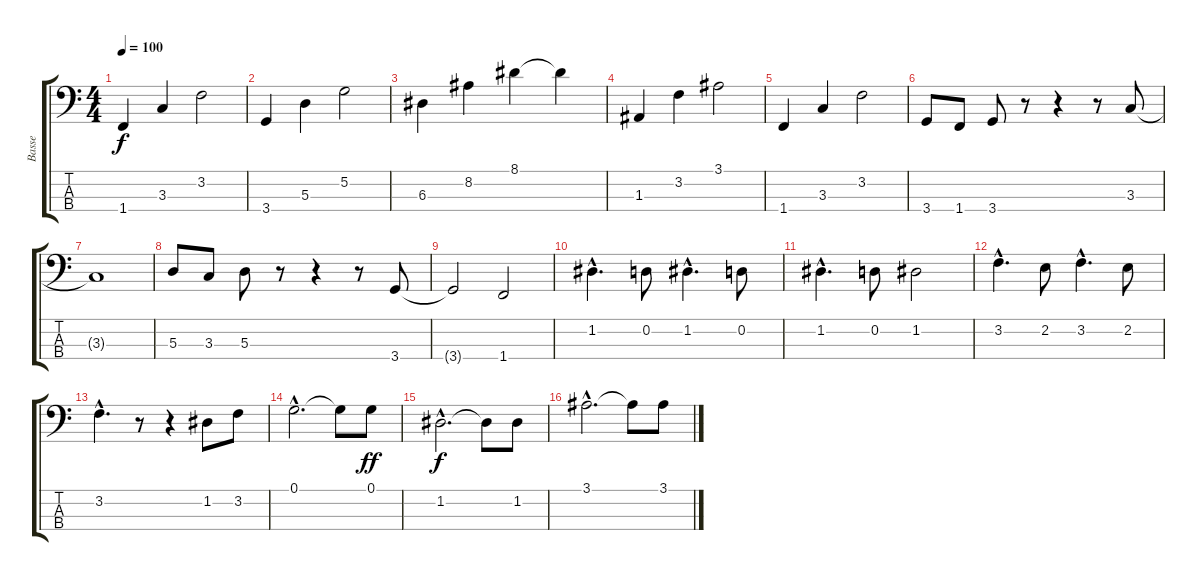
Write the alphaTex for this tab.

\track ("Basse" "Basse") {instrument electricbassfinger}
\staff {score tabs}
\tuning (G2 D2 A1 E1) {hide}
\ts (4 4)
\tempo 100
\clef f4
\ks c
1.4.4{dy f} 3.3.4 3.2.2 |
3.4.4 5.3.4 5.2.2 |
6.3.4 8.2.4 8.1.4 8.1{t}.4 |
1.3.4 3.2.4 3.1.2 |
1.4.4 3.3.4 3.2.2 |
3.4.8 1.4.8 3.4.8 r.8 r.4 r.8 3.3.8 |
3.3{t}.1 |
5.3.8 3.3.8 5.3.8 r.8 r.4 r.8 3.4.8 |
3.4{t}.2 1.4.2 |
1.2{hac}.4{d} 0.2.8 1.2{hac}.4{d} 0.2.8 |
1.2{hac}.4{d} 0.2.8 1.2.2 |
3.2{hac}.4{d} 2.2.8 3.2{hac}.4{d} 2.2.8 |
3.2{hac}.4{d} r.8 r.4 1.2.8 3.2.8 |
0.1{hac}.2{d} 0.1{t}.8 0.1.8{dy ff} |
1.2{hac}.2{d dy f} 1.2{t}.8 1.2.8 |
3.1{hac}.2{d} 3.1{t}.8 3.1.8
